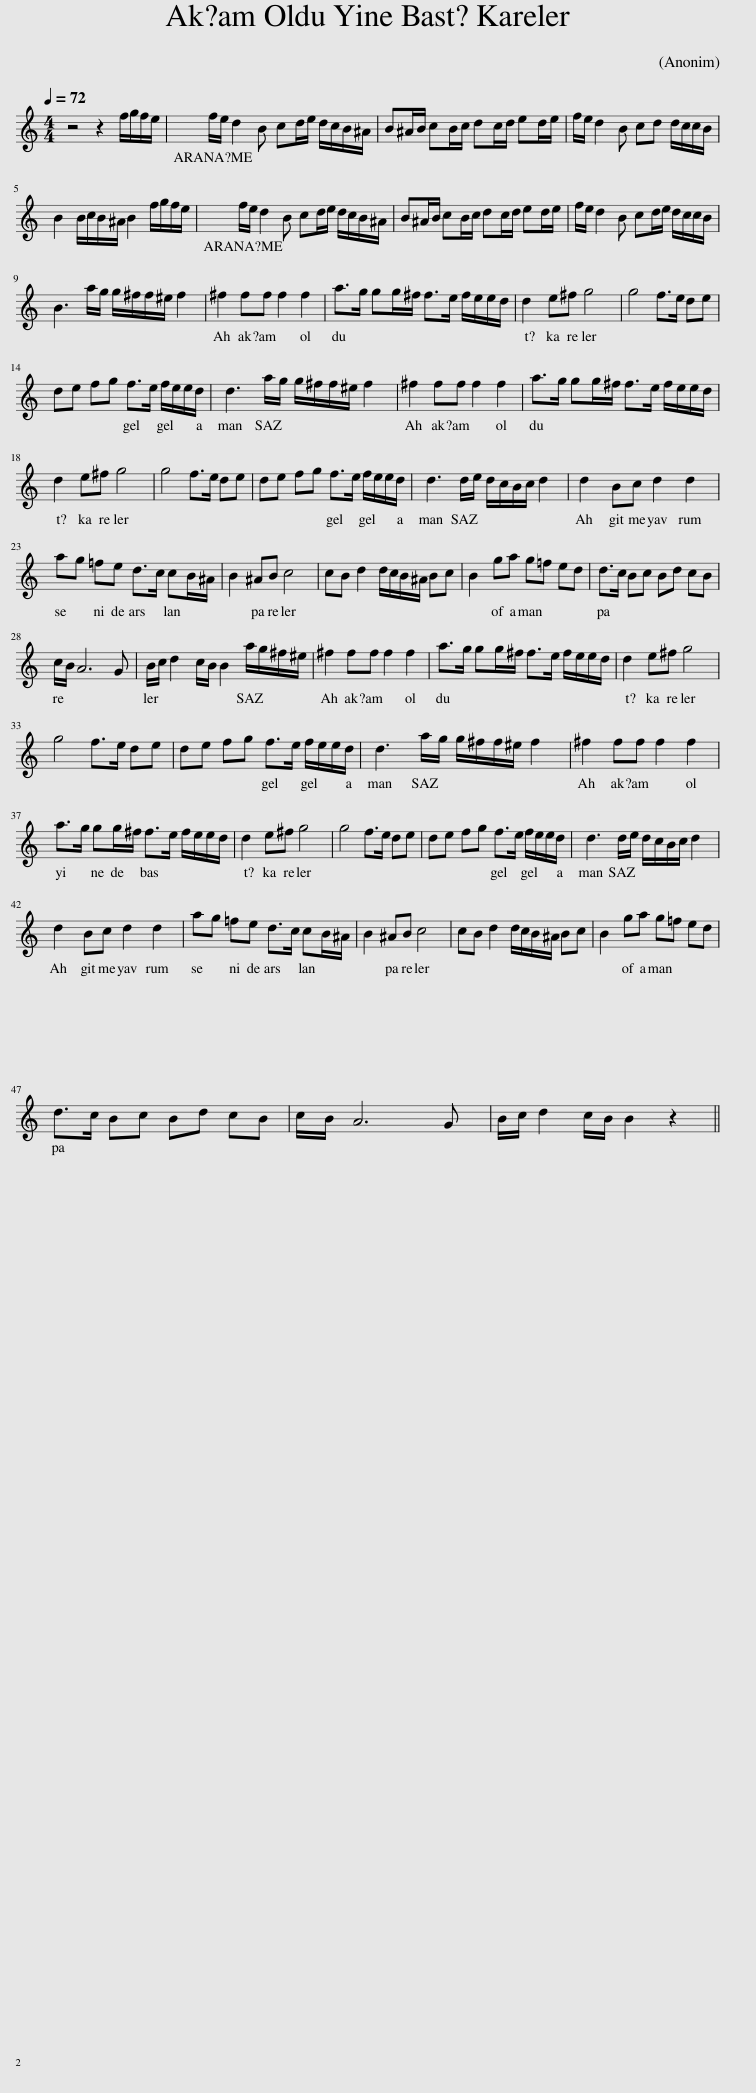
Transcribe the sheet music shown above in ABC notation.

X:1
L:1/8
Q:1/4=72
M:4/4
I:linebreak $
K:C
V:1 treble
V:1
 z4 z2 f/g/f/e/ | f/e/ d2 B cd/e/ d/c/B/^A/ | B^A/B/ cB/c/ dc/d/ ed/e/ | f/e/ d2 B cd d/c/c/B/ |$ B2 B/c/B/^A/ B2 f/g/f/e/ | %5
 f/e/ d2 B cd/e/ d/c/B/^A/ | B^A/B/ cB/c/ dc/d/ ed/e/ | f/e/ d2 B cd/e/ d/c/c/B/ |$ B3 a/g/ g/^f/f/^e/ f2 | ^f2 ff f2 f2 | %10
 a>g gg/^f/ f>e f/e/e/d/ | d2 e^f g4 | g4 f>e de |$ de fg f>e f/e/e/d/ | d3 a/g/ g/^f/f/^e/ f2 | %15
 ^f2 ff f2 f2 | a>g gg/^f/ f>e f/e/e/d/ |$ d2 e^f g4 | g4 f>e de | de fg f>e f/e/e/d/ | %20
 d3 d/e/ d/c/B/c/ d2 | d2 Bc d2 d2 |$ ag =fe d>c cB/^A/ | B2 ^AB c4 | cB d2 d/c/B/^A/ Bc | %25
 B2 ga g=f ed | d>c Bc Bd cB |$ c/B/ A6 G | B/c/ d2 c/B/ B2 a/g/^f/^e/ | ^f2 ff f2 f2 | %30
 a>g gg/^f/ f>e f/e/e/d/ | d2 e^f g4 |$ g4 f>e de | de fg f>e f/e/e/d/ | d3 a/g/ g/^f/f/^e/ f2 | %35
 ^f2 ff f2 f2 |$ a>g gg/^f/ f>e f/e/e/d/ | d2 e^f g4 | g4 f>e de | de fg f>e f/e/e/d/ | %40
 d3 d/e/ d/c/B/c/ d2 |$ d2 Bc d2 d2 | ag =fe d>c cB/^A/ | B2 ^AB c4 | cB d2 d/c/B/^A/ Bc | %45
 B2 ga g=f ed |$ d>c Bc Bd cB | c/B/ A6 G | B/c/ d2 c/B/ B2 z2 || %49
